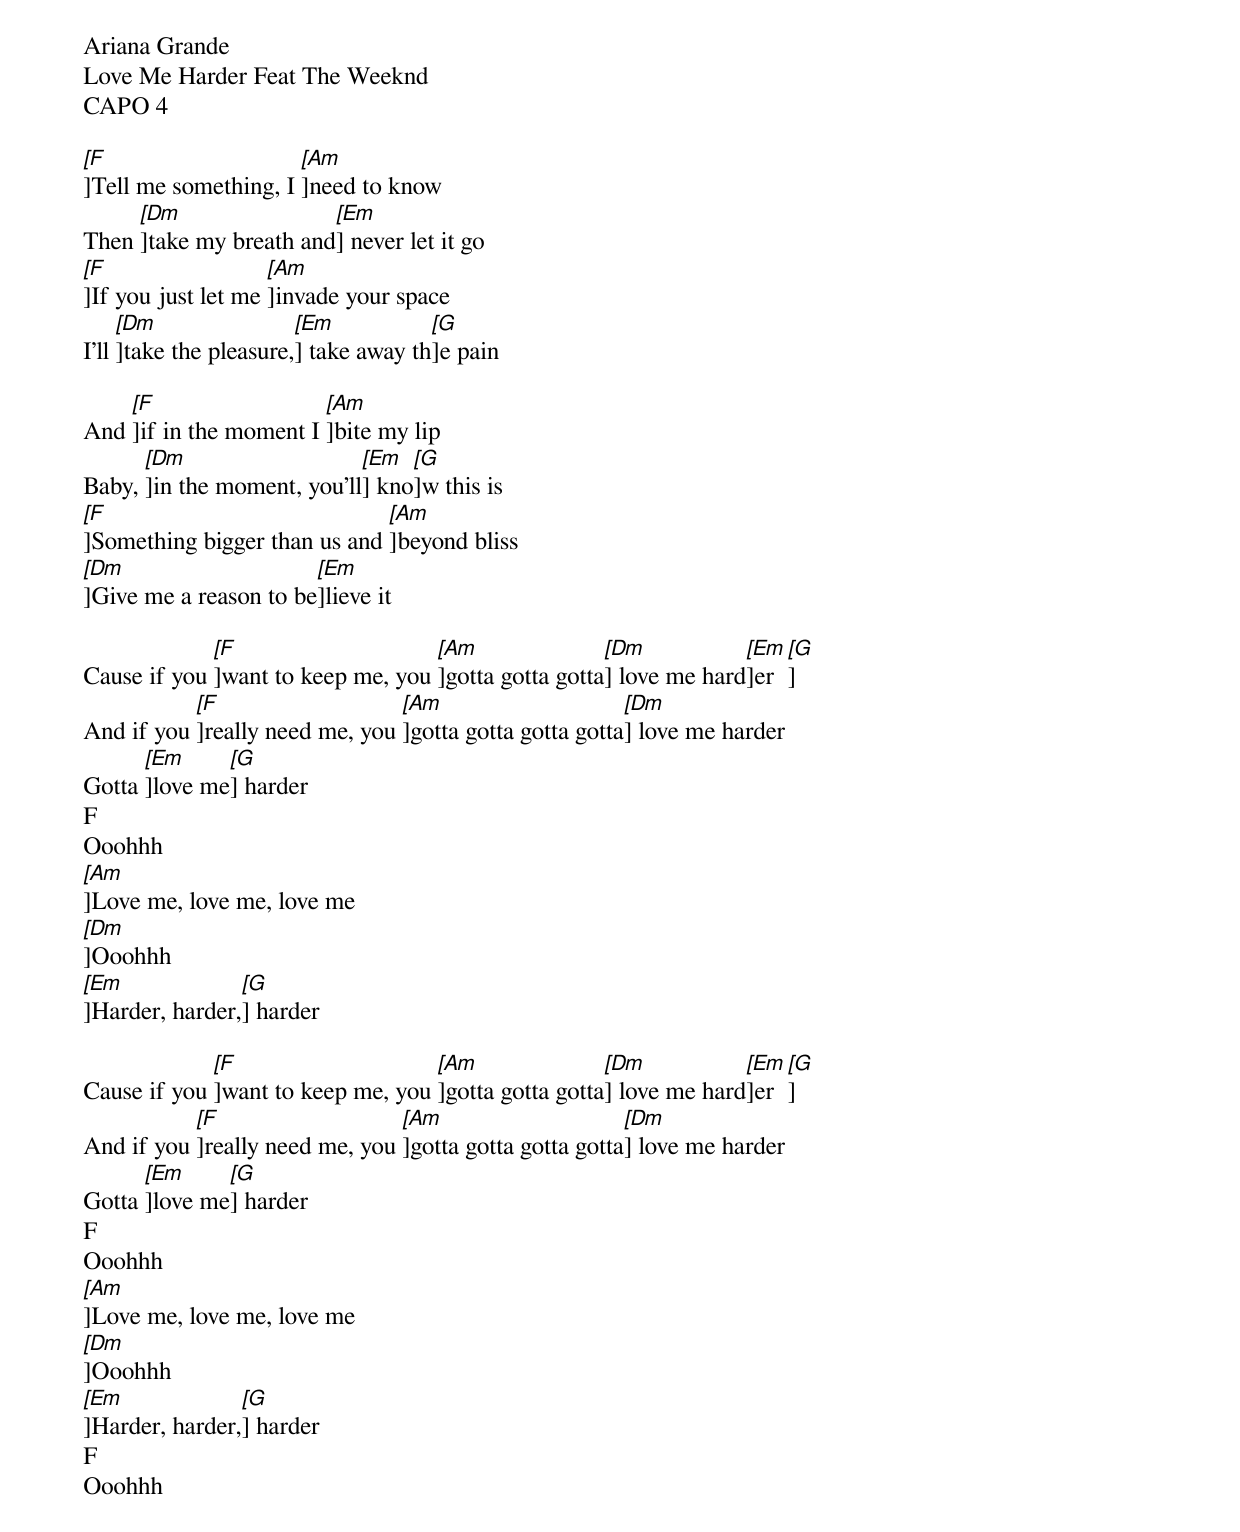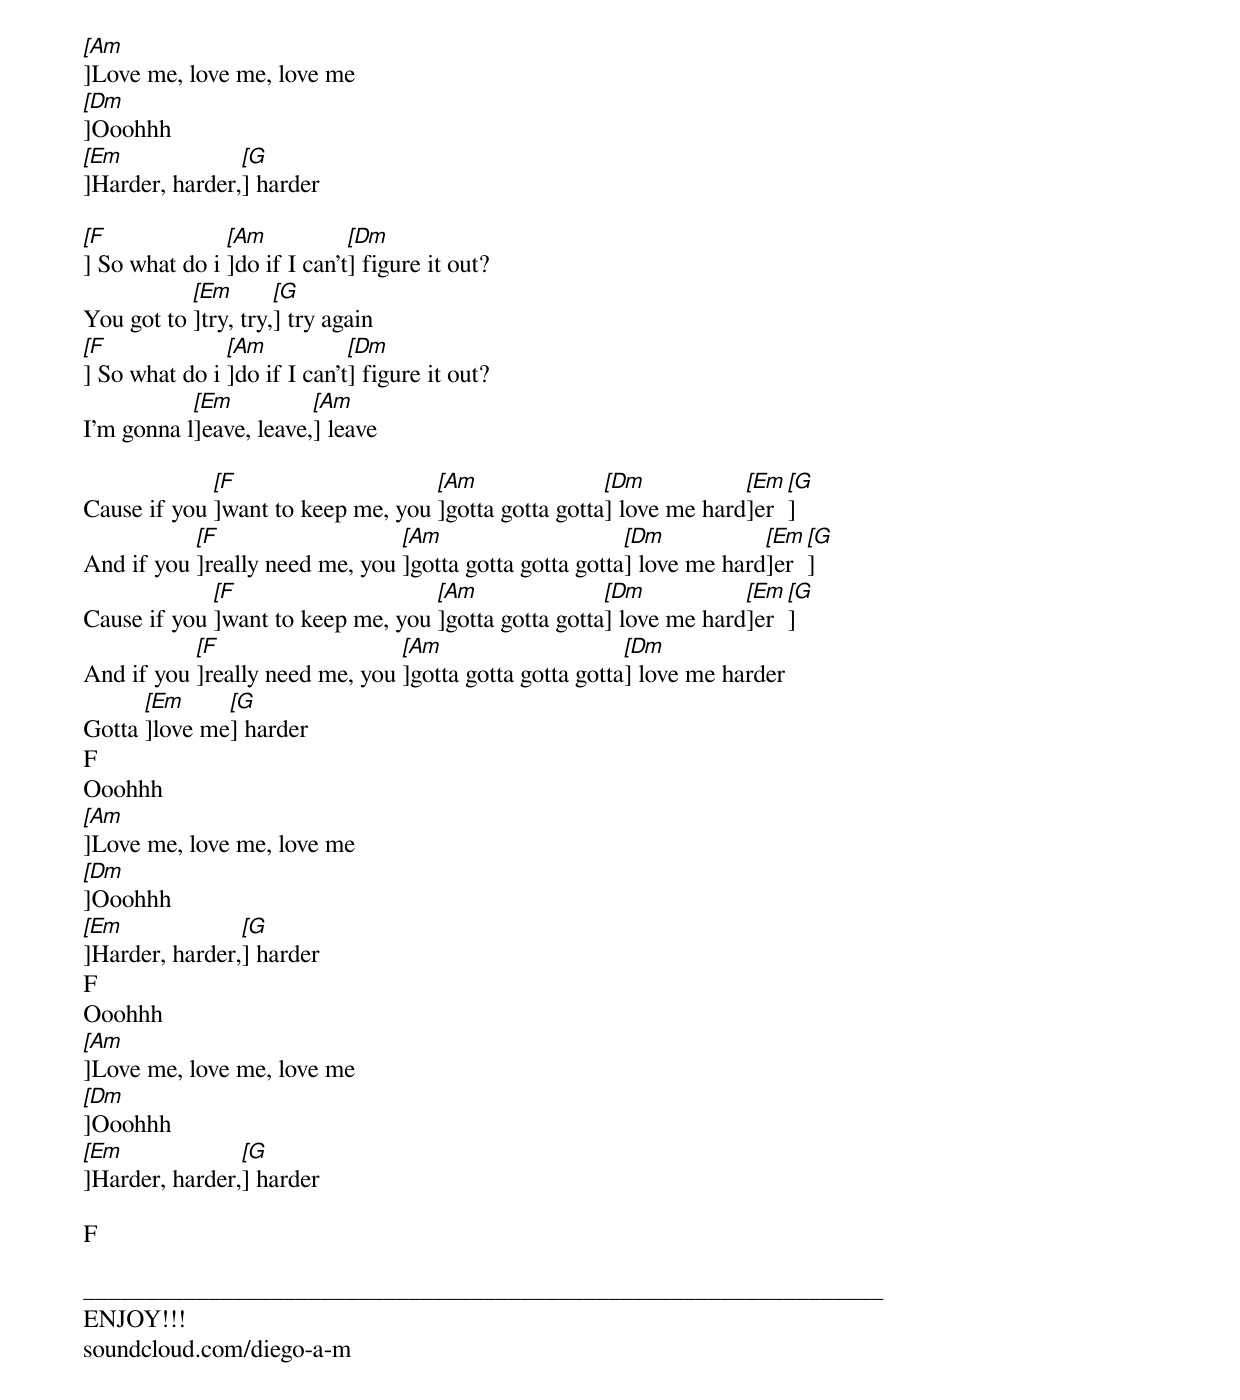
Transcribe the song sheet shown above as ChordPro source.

Ariana Grande
Love Me Harder Feat The Weeknd
CAPO 4

[[F]]Tell me something, I [[Am]]need to know
Then [[Dm]]take my breath and[[Em]] never let it go
[[F]]If you just let me [[Am]]invade your space
I'll [[Dm]]take the pleasure,[[Em]] take away th[[G]]e pain

And [[F]]if in the moment I [[Am]]bite my lip
Baby, [[Dm]]in the moment, you'll[[Em]] kno[[G]]w this is
[[F]]Something bigger than us and [[Am]]beyond bliss
[[Dm]]Give me a reason to be[[Em]]lieve it

Cause if you [[F]]want to keep me, you [[Am]]gotta gotta gotta[[Dm]] love me hard[[Em]]er[[G]]
And if you [[F]]really need me, you [[Am]]gotta gotta gotta gotta[[Dm]] love me harder
Gotta [[Em]]love me[[G]] harder
F
Ooohhh
[[Am]]Love me, love me, love me
[[Dm]]Ooohhh
[[Em]]Harder, harder,[[G]] harder

Cause if you [[F]]want to keep me, you [[Am]]gotta gotta gotta[[Dm]] love me hard[[Em]]er[[G]]
And if you [[F]]really need me, you [[Am]]gotta gotta gotta gotta[[Dm]] love me harder
Gotta [[Em]]love me[[G]] harder
F
Ooohhh
[[Am]]Love me, love me, love me
[[Dm]]Ooohhh
[[Em]]Harder, harder,[[G]] harder
F
Ooohhh
[[Am]]Love me, love me, love me
[[Dm]]Ooohhh
[[Em]]Harder, harder,[[G]] harder

[[F]] So what do i [[Am]]do if I can't[[Dm]] figure it out?
You got to [[Em]]try, try,[[G]] try again
[[F]] So what do i [[Am]]do if I can't[[Dm]] figure it out?
I'm gonna l[[Em]]eave, leave,[[Am]] leave

Cause if you [[F]]want to keep me, you [[Am]]gotta gotta gotta[[Dm]] love me hard[[Em]]er[[G]]
And if you [[F]]really need me, you [[Am]]gotta gotta gotta gotta[[Dm]] love me hard[[Em]]er[[G]]
Cause if you [[F]]want to keep me, you [[Am]]gotta gotta gotta[[Dm]] love me hard[[Em]]er[[G]]
And if you [[F]]really need me, you [[Am]]gotta gotta gotta gotta[[Dm]] love me harder
Gotta [[Em]]love me[[G]] harder
F
Ooohhh
[[Am]]Love me, love me, love me
[[Dm]]Ooohhh
[[Em]]Harder, harder,[[G]] harder
F
Ooohhh
[[Am]]Love me, love me, love me
[[Dm]]Ooohhh
[[Em]]Harder, harder,[[G]] harder

F

________________________________________________________________
ENJOY!!!
soundcloud.com/diego-a-m
